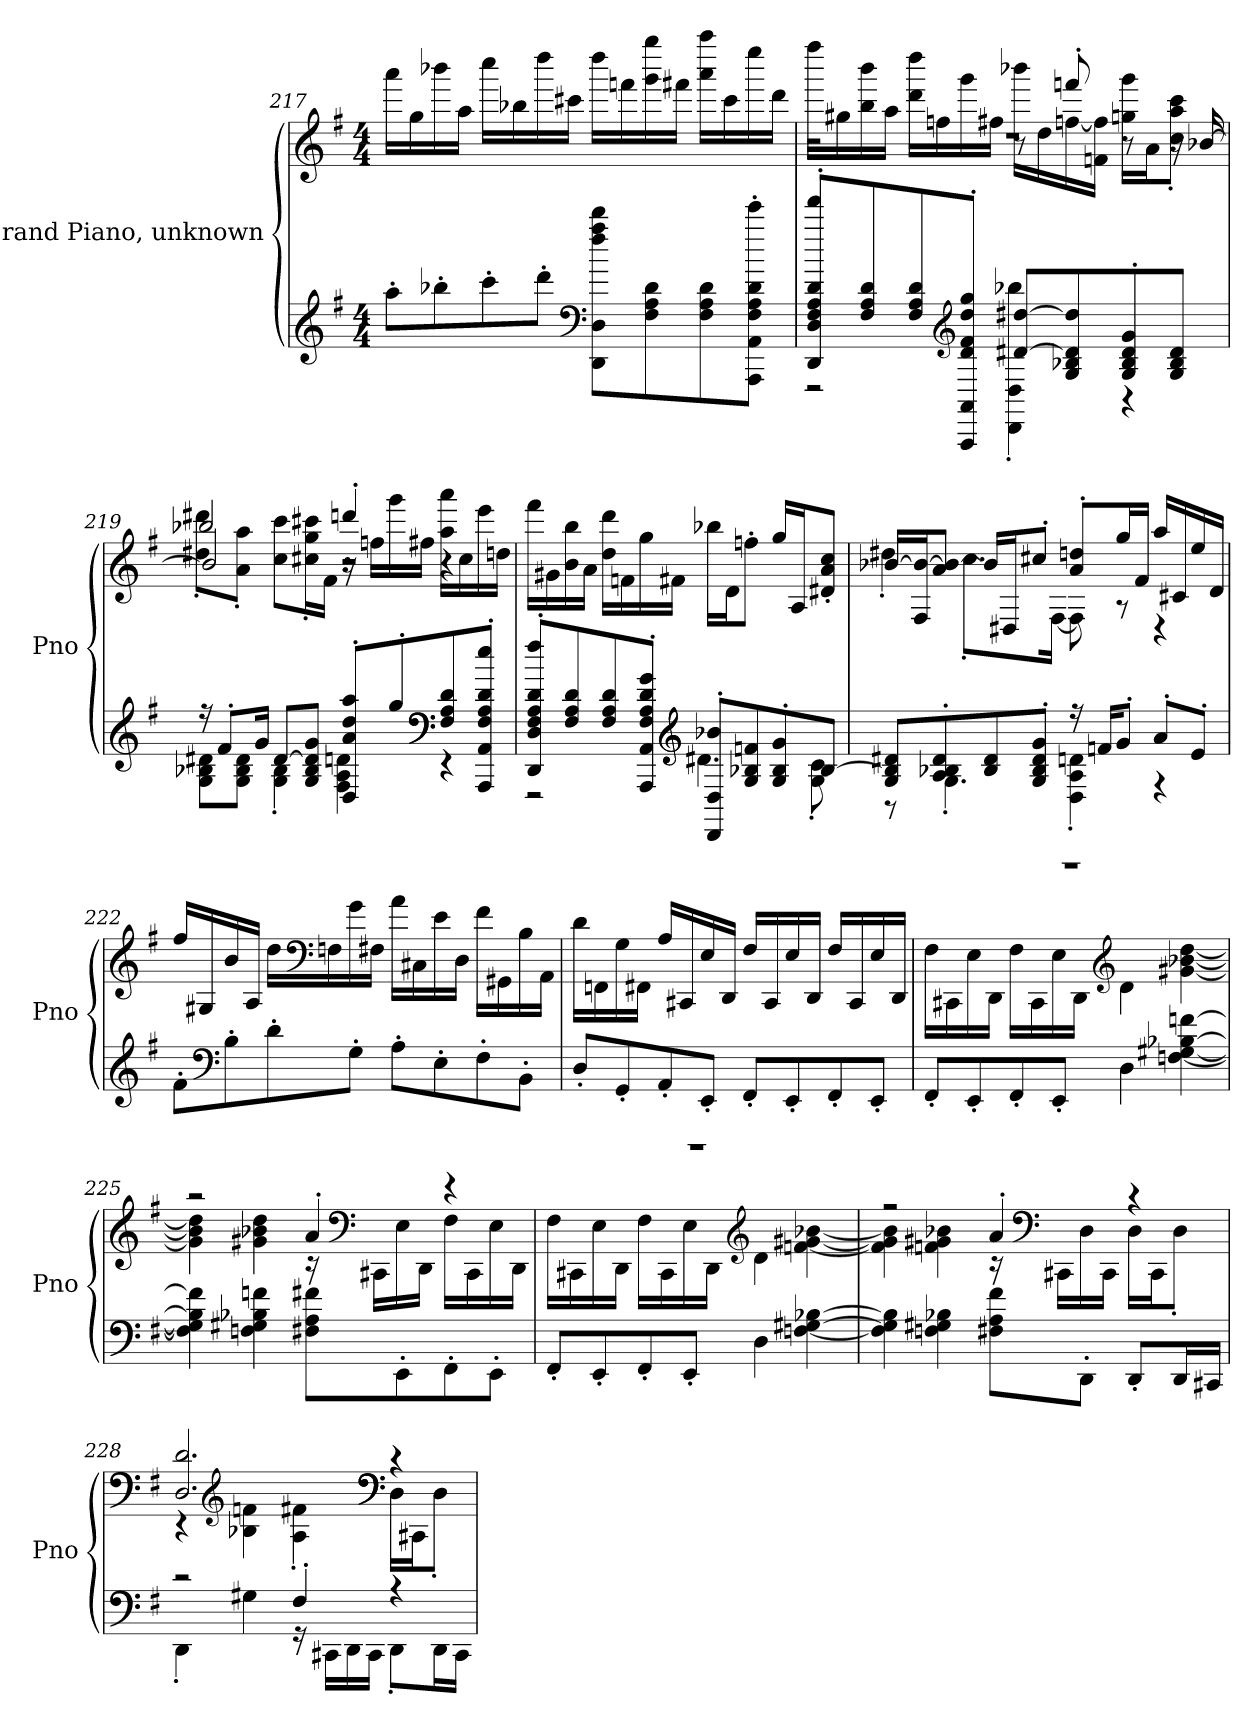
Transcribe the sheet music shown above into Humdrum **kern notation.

**kern	**kern
*part1	*part1
*staff2	*staff1
*I"Grand Piano, unknown	*
*I'Pno	*
!!LO:LB:g=z
*clefG2	*clefG2
*k[f#]	*k[f#]
*M4/4	*M4/4
=217	=217
8aa'\L	16aaa\LL
.	16gg\
8bb-X'\	16bbb-X\
.	16aa\JJ
8ccc'\	16cccc\LL
.	16bb-X\
8ddd'\J	16dddd\
.	16ccc#X\JJ
*clefF4	*
8DD\ 8D\ 8ff#\ 8aa\ 8ddd\L	16dddd\LL
.	16fffn\
8F#\ 8A\ 8d\	16ggg\ 16gggg\
.	16fff#X\JJ
8F#\ 8A\ 8d\	16aaa\ 16aaaa\LL
.	16ccc#\
8AAA\' 8AA\' 8F#\' 8A\' 8d\' 8eee\'J	16eeee\
.	16ddd\JJ
!!LO:PB:g=z
=218	=218
*^	*^
*	*	*	*^
8DD/' 8D/' 8F#/' 8A/' 8d/' 8fff#/'L	2r	1r	16ffff#\LL	2r
.	.	.	16gg#X\	.
8F#/ 8A/ 8d/	.	.	16bb\ 16bbb\	.
.	.	.	16aa\JJ	.
8F#/ 8A/ 8d/	.	.	16ddd\ 16dddd\LL	.
.	.	.	16ffn\	.
*clefG2	*	*	*	*
8AAA/' 8AA/' 8d/' 8f#/' 8dd/' 8gg/'J	.	.	16ggg\	.
.	.	.	16ff#X\JJ	.
[8d#X/ [8dd#X/L	4DD\' 4D\' 4bb-X\'	.	16bbb-X\LL	8r
.	.	.	16dd\	.
8G/ 8B-X/ 8d#/] 8dd#/]	.	.	[16ffn\	8fffn'/
.	.	.	16fn\ 16ff\]JJ	.
8G/' 8B-/' 8d#/' 8g/'	4r	.	16ggn\ 16ggg\LL	8r
.	.	.	16a\J	.
8G/ 8B-/ 8d#/J	.	.	8cc\' 8aa\' 8ccc\'J	16r
.	.	.	.	[16b-X/
=219	=219	=219	=219	=219
16r	8G\ 8B-X\ 8d#X\L	2bb-X/	8dd#X\' 8ddd#X\'L	2b-/]
8f#'/L	.	.	.	.
.	8G\ 8B-\ 8d#\J	.	8a\' 8aa\'J	.
16g/Jk	.	.	.	.
[8d#/L	4G\' 4B-\'	.	8cc\ 8ccc\L	.
8G/ 8B-/ 8d#/] 8g/J	.	.	16cc#X\' 16gg\' 16ccc#X\'L	.
.	.	.	16f#\JJ	.
8D/' 8a/' 8dd/' 8aa/'L	4F#\ 4A\ 4dn\	4dddn'/	16r	2r
.	.	.	16ffn\LL	.
8gg'/	.	.	16ggg\	.
.	.	.	16ff#X\JJ	.
*clefF4	*	*	*	*
8F#/ 8A/ 8d/	4r	4r	16aa\ 16aaa\LL	.
.	.	.	16cc#\	.
8AAA/' 8AA/' 8F#/' 8A/' 8d/' 8ee/'J	.	.	16eee\	.
.	.	.	16ddn\JJ	.
*	*	*v	*v	*v
!!LO:LB:g=z
=220	=220	=220
8DD/' 8D/' 8F#/' 8A/' 8d/' 8ff#/'L	2r	16fff#\LL
.	.	16g#X\
8F#/ 8A/ 8d/	.	16b\ 16bb\
.	.	16a\JJ
8F#/ 8A/ 8d/	.	16dd\ 16ddd\LL
.	.	16fn\
8AAA/' 8AA/' 8F#/' 8A/' 8d/' 8g/'J	.	16gg\
.	.	16f#X\JJ
*clefG2	*	*
8DD/' 8D/' 8b-X/'L	4.d#X\	16bb-X\LL
.	.	16d\J
8G/ 8B-X/ 8fn/	.	8ffn'\J
8G/' 8B-/' 8g/'	.	16gg/LL
.	.	16A/J
[8B-/J	8G\' 8c\'	8d#X/' 8a/' 8cc/'J
=221	=221	=221
*	*	*^
8G/ 8B-/] 8d#X/L	8r	[16b-X/LL	4dd#X'\
.	.	16F#/ 16b-/_J	.
8A/' 8B-X/' 8d#/'	4.G'\	8a/ 8b-/_J	.
8B-/ 8d#/	.	16b-/LL]	8.cc'\L
.	.	16D#X/J	.
8G/' 8B-/' 8d#/' 8g/'J	.	8cc#X'/J	.
.	.	.	[16F#\Jk
16r	4D\' 4A\' 4dn\'	8a/' 8ddn/'L	8F#\]
16fn/KL	.	.	.
8g'/J	.	16gg/L	8r
.	.	16f#/JJ	.
8a'/L	4r	16aa/LL	4r
.	.	16c#X/	.
8e'/J	.	16ee/	.
.	.	16d/JJ	.
*v	*v	*	*
*	*v	*v
!!LO:LB:g=z
=222	=222
8f#'\L	16ff#/LL
.	16G#X/
*clefF4	*
8B'\	16b/
.	16A/JJ
8d'\	16dd\LL
*	*clefF4
.	16Fn\
8G'\J	16g\
.	16F#X\JJ
8A'\L	16a\LL
.	16C#X\
8E'\	16e\
.	16D\JJ
8F#'\	16f#\LL
.	16GG#X\
8BB'\J	16B\
.	16AA\JJ
=223	=223
8D'/L	16d\LL
.	16FFn\
8GG'/	16G\
.	16FF#X\JJ
8AA'/	16A/LL
.	16CC#X/
8EE'/J	16E/
.	16DD/JJ
8FF#'/L	16F#/LL
.	16CC#/
8EE'/	16E/
.	16DD/JJ
8FF#'/	16F#/LL
.	16CC#/
8EE'/J	16E/
.	16DD/JJ
!!LO:LB:g=z
=224	=224
*	*^
8FF#'/L	1r	16F#\LL
.	.	16CC#X\
8EE'/	.	16E\
.	.	16DD\JJ
8FF#'/	.	16F#\LL
.	.	16CC#\
8EE'/J	.	16E\
.	.	16DD\JJ
*	*clefG2	*
4D\	.	4d\
[4Fn\ [4G#X\ [4B-X\ [4fn\	.	[4g#X\ [4b-X\ [4dd\
=225	=225	=225
4F\] 4G#\] 4B-\] 4f\]	2r	4g#\] 4b-\] 4dd\]
4Fn\ 4G#X\ 4B-X\ 4fn\	.	4g#X\ 4b-X\ 4dd\
8F#X\ 8A\ 8f#X\L	4a'/	16r
*	*clefF4	*
.	.	16CC#X\LL
8EE'\	.	16E\
.	.	16DD\JJ
8FF#'\	4r	16F#\LL
.	.	16CC#\
8EE'\J	.	16E\
.	.	16DD\JJ
!!LO:LB:g=z	!!
=226	=226	=226
8FF#'/L	1r	16F#\LL
.	.	16CC#X\
8EE'/	.	16E\
.	.	16DD\JJ
8FF#'/	.	16F#\LL
.	.	16CC#\
8EE'/J	.	16E\
.	.	16DD\JJ
*	*clefG2	*
4D\	.	4d\
[4Fn\ [4G#X\ [4B-X\	.	[4fn\ [4g#X\ [4b-X\
=227	=227	=227
4F\] 4G#\] 4B-\]	2r	4f\] 4g#\] 4b-\]
4Fn\ 4G#X\ 4B-X\	.	4fn\ 4g#X\ 4b-X\
8F#X\ 8A\ 8f#\L	4a'/	16r
*	*clefF4	*
.	.	16CC#X\LL
8DD'\J	.	16D\
.	.	16CC#\JJ
8DD'/L	4r	16D\LL
.	.	16CC#\J
16DD/L	.	8D'\J
16CC#X/JJ	.	.
!!LO:PB:g=z	!!
=228	=228	=228
*^	*	*
2r	4DD'\	2.D/ 2.d/	4r
*	*	*clefG2	*
.	4G#X\	.	4B-X\ 4fn\
4F#'/	16r	.	4A\' 4f#X\'
.	16CC#X\LL	.	.
.	16DD\	.	.
.	16CC#\JJ	.	.
*	*	*clefF4	*
4r	8DD'\L	4r	16D\LL
.	.	.	16CC#X\J
.	16DD\L	.	8D'\J
.	16CC#\JJ	.	.
*v	*v	*	*
*	*v	*v
=	=
*-	*-
